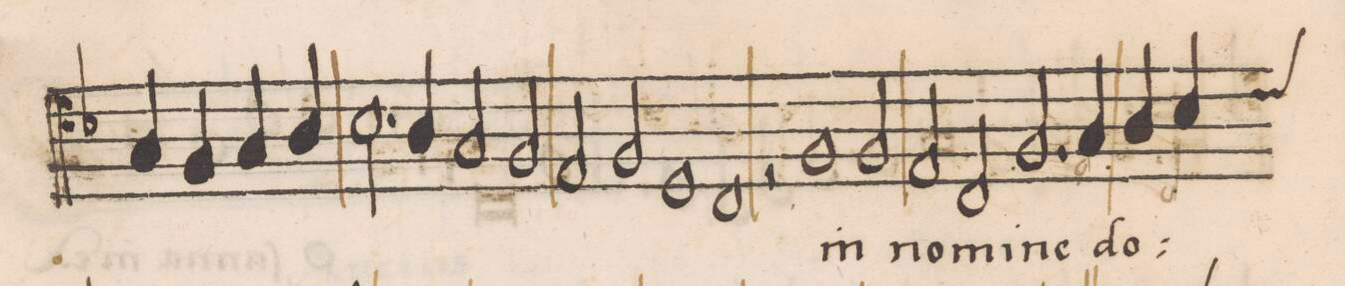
**kern	**text
*I"TENOR	*
*clefC4	*
*k[b-]	*
*met(C|)	*
*M2/1	*
4G/	.
4F/	.
4G/	.
4A/	.
=75-	=75-
2.B-\	.
4A/	.
2G/	.
2F/	.
=76-	=76-
2E/	.
2F/	.
1D	.
=77-	=77-
1C	.
2r	.
1F/	in
=78-	=78-
2F/	.
2E/	no-
2C/	-mi-
=79-	=79-
2.F/	-ne
4G/	do:
4A/	.
*custos:c	*
4B-/	.
*-	*-
